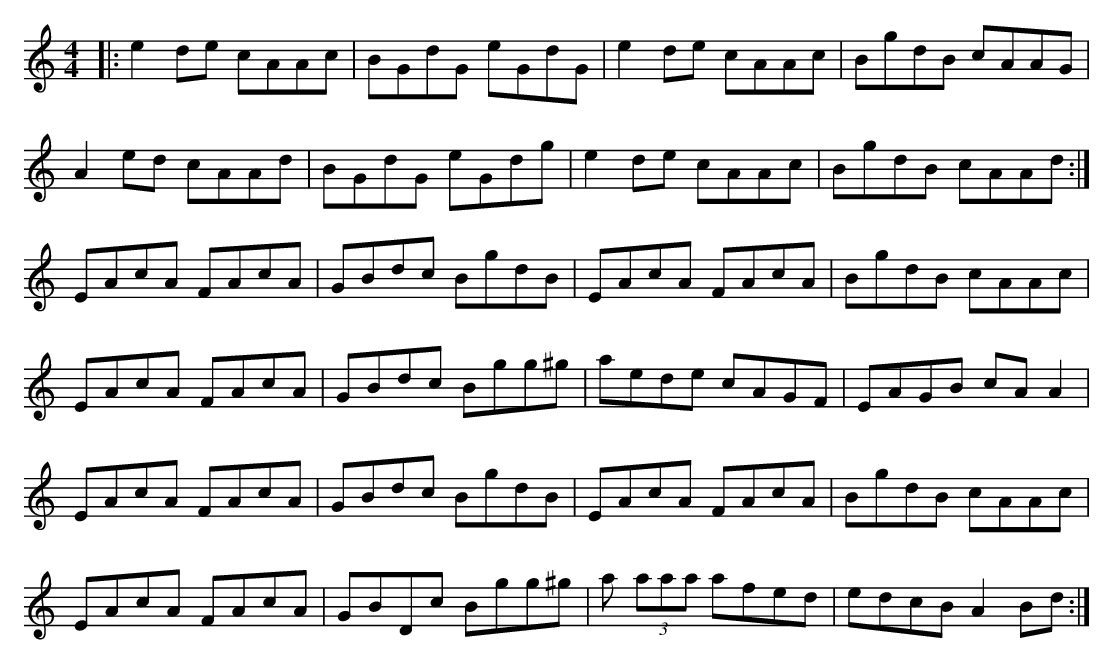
X:1
M:4/4
K:Amin
|:e2 de cAAc|BGdG eGdG|e2 de cAAc|BgdB cAAG|
A2 ed cAAd|BGdG eGdg|e2 de cAAc|BgdB cAAd:|
EAcA FAcA|GBdc BgdB|EAcA FAcA|BgdB cAAc|
EAcA FAcA|GBdc Bgg^g|aede cAGF|EAGB cAA2|
EAcA FAcA|GBdc BgdB|EAcA FAcA|BgdB cAAc|
EAcA FAcA|GBDc Bgg^g|a (3aaa afed|edcB A2 Bd:|
